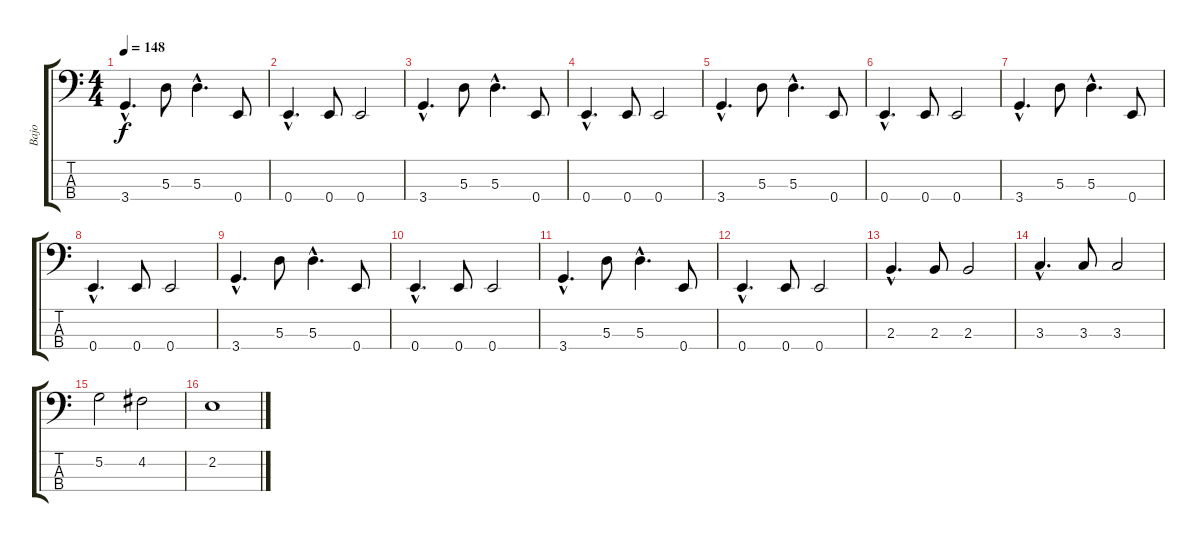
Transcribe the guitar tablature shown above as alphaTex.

\track ("Bajo" "Bajo") {instrument electricbassfinger}
\staff {score tabs}
\tuning (G2 D2 A1 E1) {hide}
\ts (4 4)
\tempo 148
\clef f4
\ks c
3.4{hac}.4{d dy f} 5.3.8 5.3{hac}.4{d} 0.4.8 |
0.4{hac}.4{d} 0.4.8 0.4.2 |
3.4{hac}.4{d} 5.3.8 5.3{hac}.4{d} 0.4.8 |
0.4{hac}.4{d} 0.4.8 0.4.2 |
3.4{hac}.4{d} 5.3.8 5.3{hac}.4{d} 0.4.8 |
0.4{hac}.4{d} 0.4.8 0.4.2 |
3.4{hac}.4{d} 5.3.8 5.3{hac}.4{d} 0.4.8 |
0.4{hac}.4{d} 0.4.8 0.4.2 |
3.4{hac}.4{d} 5.3.8 5.3{hac}.4{d} 0.4.8 |
0.4{hac}.4{d} 0.4.8 0.4.2 |
3.4{hac}.4{d} 5.3.8 5.3{hac}.4{d} 0.4.8 |
0.4{hac}.4{d} 0.4.8 0.4.2 |
2.3{hac}.4{d} 2.3.8 2.3.2 |
3.3{hac}.4{d} 3.3.8 3.3.2 |
5.2.2 4.2.2 |
2.2.1
